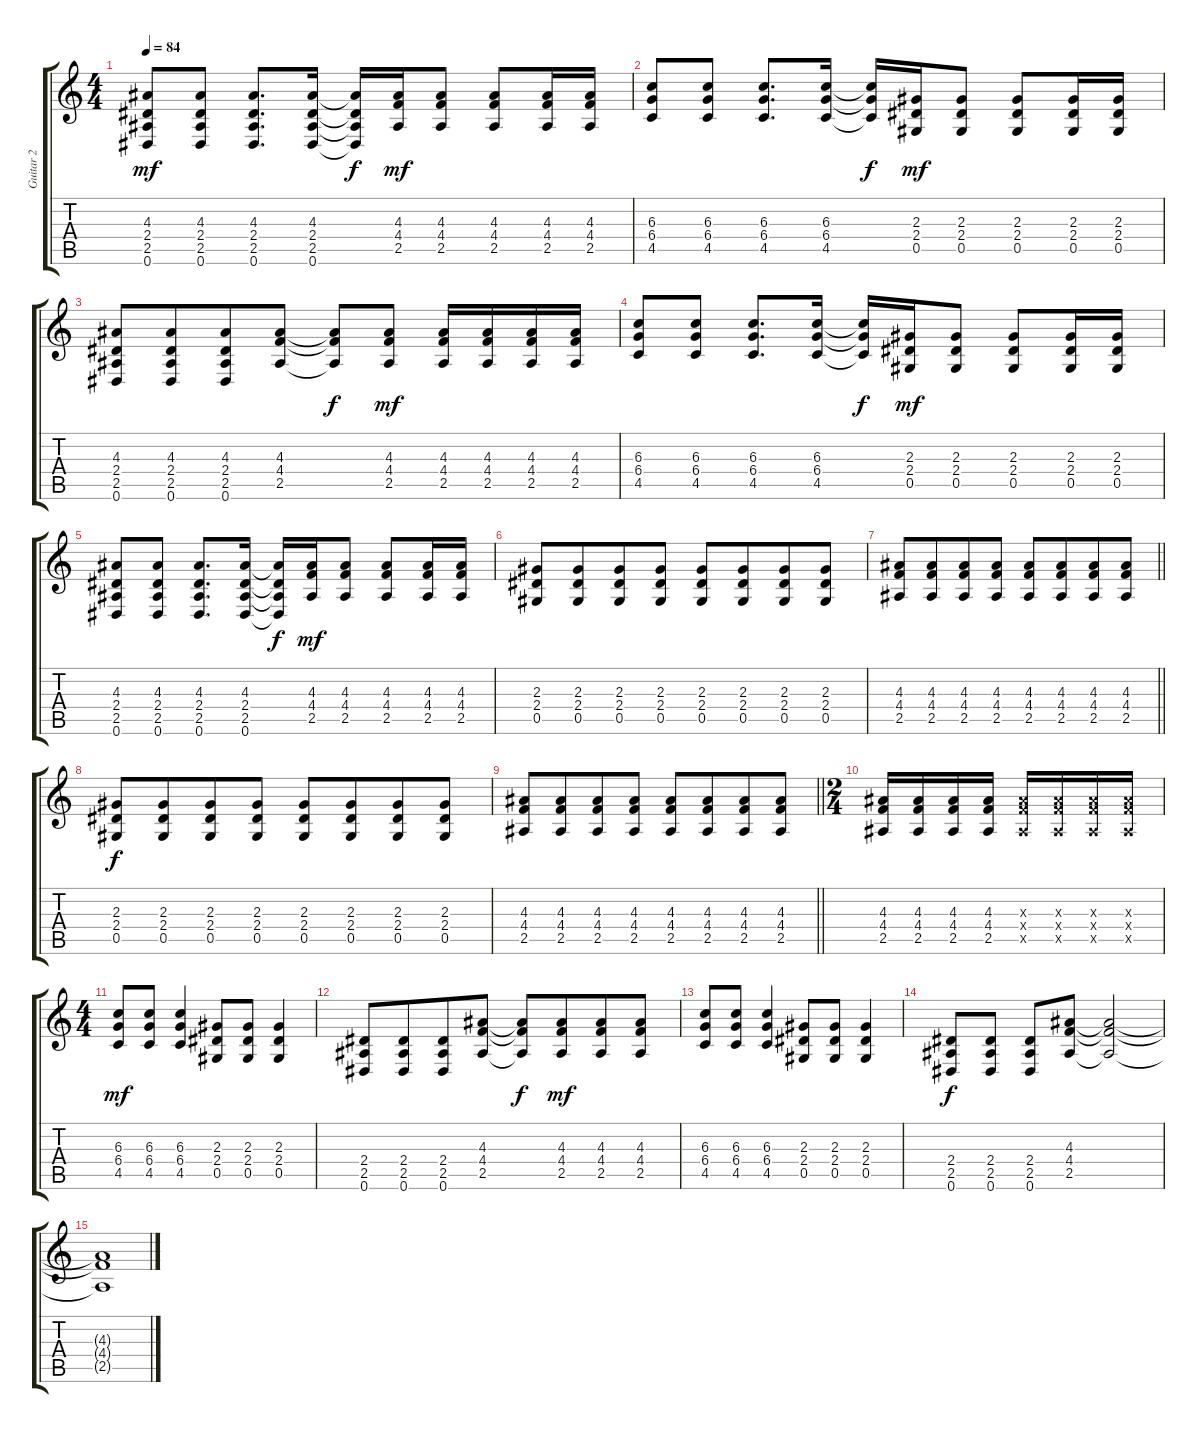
\track ("Guitar 2" "Guitar 2") {instrument overdrivenguitar}
\staff {score tabs}
\tuning (Eb4 Bb3 Gb3 Db3 Ab2 Eb2) {hide}
\ts (4 4)
\tempo 84
\clef g2
\ks c
(4.3 2.4 2.5 0.6).8{dy mf} (4.3 2.4 2.5 0.6).8 (4.3 2.4 2.5 0.6).8{d} (4.3 2.4 2.5 0.6).16 (4.3{t} 2.4{t} 2.5{t} 0.6{t}).16{dy f} (4.3 4.4 2.5).16{dy mf} (4.3 4.4 2.5).8 (4.3 4.4 2.5).8 (4.3 4.4 2.5).16 (4.3 4.4 2.5).16 |
(6.3 6.4 4.5).8 (6.3 6.4 4.5).8 (6.3 6.4 4.5).8{d} (6.3 6.4 4.5).16 (6.3{t} 6.4{t} 4.5{t}).16{dy f} (2.3 2.4 0.5).16{dy mf} (2.3 2.4 0.5).8 (2.3 2.4 0.5).8 (2.3 2.4 0.5).16 (2.3 2.4 0.5).16 |
(4.3 2.4 2.5 0.6).8 (4.3 2.4 2.5 0.6).8{beam merge} (4.3 2.4 2.5 0.6).8 (4.3 4.4 2.5).8 (4.3{t} 4.4{t} 2.5{t}).8{dy f} (4.3 4.4 2.5).8{dy mf} (4.3 4.4 2.5).16{txt ""} (4.3 4.4 2.5).16 (4.3 4.4 2.5).16 (4.3 4.4 2.5).16 |
(6.3 6.4 4.5).8 (6.3 6.4 4.5).8 (6.3 6.4 4.5).8{d} (6.3 6.4 4.5).16 (6.3{t} 6.4{t} 4.5{t}).16{dy f} (2.3 2.4 0.5).16{dy mf} (2.3 2.4 0.5).8 (2.3 2.4 0.5).8 (2.3 2.4 0.5).16 (2.3 2.4 0.5).16 |
(4.3 2.4 2.5 0.6).8 (4.3 2.4 2.5 0.6).8 (4.3 2.4 2.5 0.6).8{d} (4.3 2.4 2.5 0.6).16 (4.3{t} 2.4{t} 2.5{t} 0.6{t}).16{dy f} (4.3 4.4 2.5).16{dy mf} (4.3 4.4 2.5).8 (4.3 4.4 2.5).8 (4.3 4.4 2.5).16 (4.3 4.4 2.5).16 |
(2.3 2.4 0.5).8 (2.3 2.4 0.5).8{beam merge} (2.3 2.4 0.5).8 (2.3 2.4 0.5).8 (2.3 2.4 0.5).8 (2.3 2.4 0.5).8{beam merge} (2.3 2.4 0.5).8 (2.3 2.4 0.5).8 |
\barLineRight lightlight
(4.3 4.4 2.5).8 (4.3 4.4 2.5).8{beam merge} (4.3 4.4 2.5).8 (4.3 4.4 2.5).8 (4.3 4.4 2.5).8 (4.3 4.4 2.5).8{beam merge} (4.3 4.4 2.5).8 (4.3 4.4 2.5).8 |
(2.3 2.4 0.5).8{dy f} (2.3 2.4 0.5).8{beam merge} (2.3 2.4 0.5).8 (2.3 2.4 0.5).8 (2.3 2.4 0.5).8 (2.3 2.4 0.5).8{beam merge} (2.3 2.4 0.5).8 (2.3 2.4 0.5).8 |
\barLineRight lightlight
(4.3 4.4 2.5).8 (4.3 4.4 2.5).8{beam merge} (4.3 4.4 2.5).8 (4.3 4.4 2.5).8 (4.3 4.4 2.5).8 (4.3 4.4 2.5).8{beam merge} (4.3 4.4 2.5).8 (4.3 4.4 2.5).8 |
\ts (2 4)
(4.3 4.4 2.5).16 (4.3 4.4 2.5).16 (4.3 4.4 2.5).16 (4.3 4.4 2.5).16 (4.3{x} 4.4{x} 2.5{x}).16 (4.3{x} 4.4{x} 2.5{x}).16 (4.3{x} 4.4{x} 2.5{x}).16 (4.3{x} 4.4{x} 2.5{x}).16 |
\ts (4 4)
(6.3 6.4 4.5).8{dy mf} (6.3 6.4 4.5).8 (6.3 6.4 4.5).4 (2.3 2.4 0.5).8 (2.3 2.4 0.5).8 (2.3 2.4 0.5).4 |
(2.4 2.5 0.6).8 (2.4 2.5 0.6).8{beam merge} (2.4 2.5 0.6).8 (4.3 4.4 2.5).8 (4.3{t} 4.4{t} 2.5{t}).8{dy f} (4.3 4.4 2.5).8{dy mf beam merge} (4.3 4.4 2.5).8 (4.3 4.4 2.5).8 |
(6.3 6.4 4.5).8 (6.3 6.4 4.5).8 (6.3 6.4 4.5).4 (2.3 2.4 0.5).8 (2.3 2.4 0.5).8 (2.3 2.4 0.5).4 |
(2.4 2.5 0.6).8{dy f} (2.4 2.5 0.6).8 (2.4 2.5 0.6).8 (4.3 4.4 2.5).8 (4.3{t} 4.4{t} 2.5{t}).2 |
(4.3{t} 4.4{t} 2.5{t}).1
